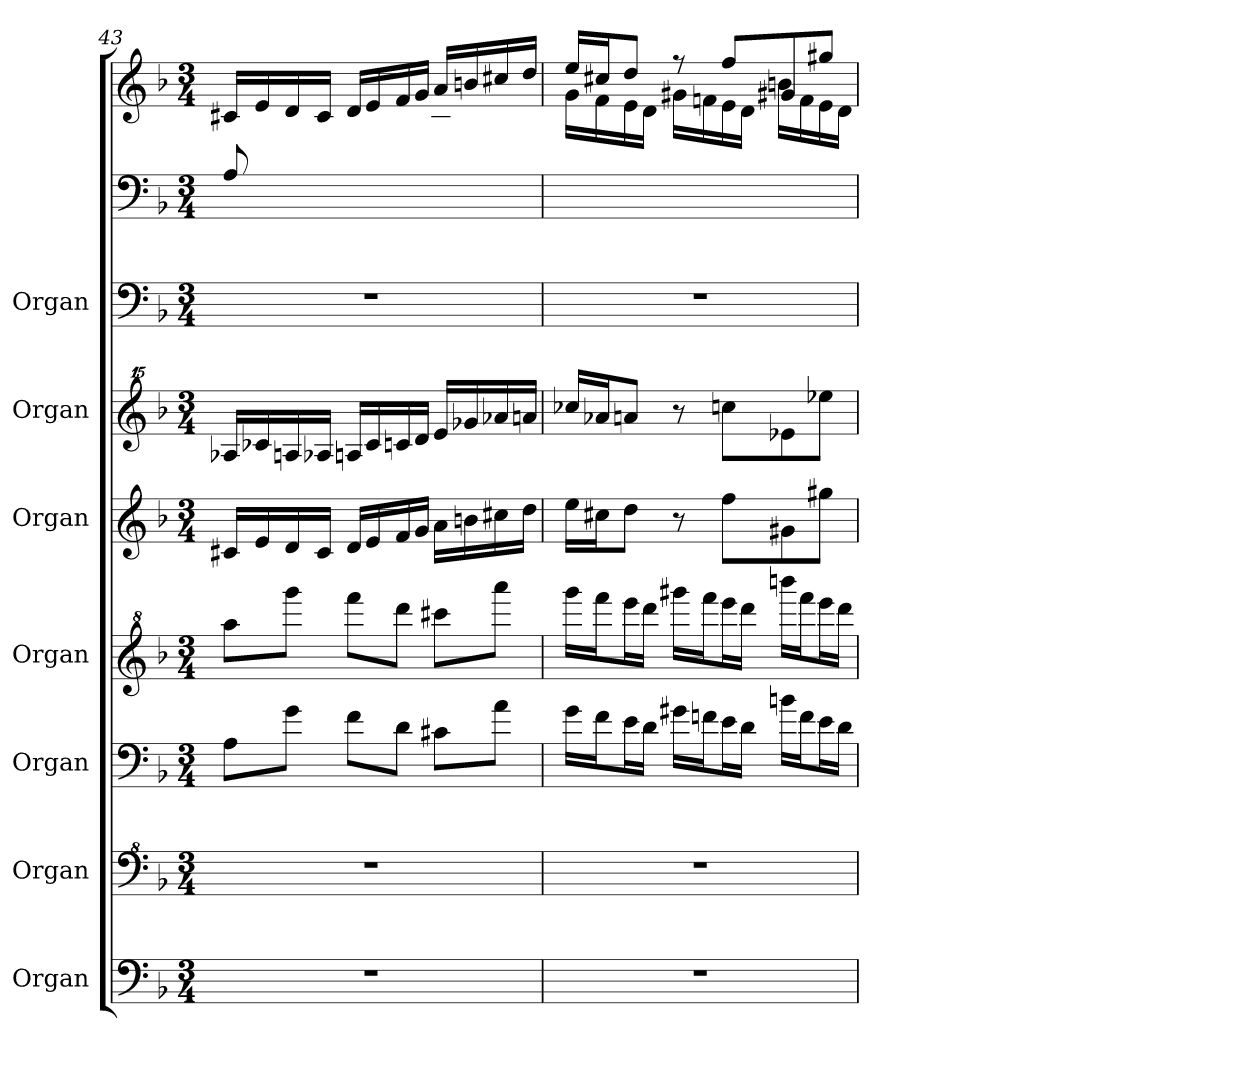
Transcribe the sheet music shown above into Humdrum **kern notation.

**kern	**kern	**kern	**kern	**kern	**kern	**kern	**kern	**kern
*part7	*part6	*part5	*part4	*part3	*part2	*part1	*part1	*part1
*staff9	*staff8	*staff7	*staff6	*staff5	*staff4	*staff3	*staff2	*staff1
*I"Organ	*I"Organ	*I"Organ	*I"Organ	*I"Organ	*I"Organ	*I"Organ	*	*
*	*I'Org.	*	*	*	*	*	*	*
*clefF4	*clefF^4	*clefF4	*clefG^2	*clefG2	*clefG^^2	*clefF4	*clefF4	*clefG2
*k[b-]	*k[b-]	*k[b-]	*k[b-]	*k[b-]	*k[b-]	*k[b-]	*k[b-]	*k[b-]
*M3/4	*M3/4	*M3/4	*M3/4	*M3/4	*M3/4	*M3/4	*M3/4	*M3/4
=43	=43	=43	=43	=43	=43	=43	=43	=43
*	*	*	*	*	*	*	*^	*^
2.r	2.r	8A\L	8aaa\L	16c#X/LL	16aa-X/LL	2.r	8A/L	2.ryy	16c#X/LL	8ryy
.	.	.	.	16e/	16ccc-X/	.	.	.	16e/	.
.	.	8g\J	8gggg\J	16d/	16aan/	.	2ryy	.	16d/	8g\
.	.	.	.	16c#/JJ	16aa-X/JJ	.	.	.	16c#/JJ	.
.	.	8f\L	8ffff\L	16d/LL	16aan/LL	.	.	.	16d/LL	8f\
.	.	.	.	16e/	16ccc-/	.	.	.	16e/	.
.	.	8d\J	8dddd\J	16f/	16cccn/	.	.	.	16f/	8d\
.	.	.	.	16g/JJ	16ddd/JJ	.	.	.	16g/JJ	.
.	.	8c#X\L	8cccc#X\L	16a/LL	16eee/LL	.	.	.	16a/LL	8c#X\
.	.	.	.	16bn\	16ggg-X/	.	.	.	16bn/	.
.	.	8a\J	8aaaa\J	16cc#X\	16aaa-X/	.	8ryy	.	16cc#X/	8a\J
.	.	.	.	16dd\JJ	16aaan/JJ	.	.	.	16dd/JJ	.
*	*	*	*	*	*	*	*v	*v	*	*
!!LO:PB:g=z	!!
=44	=44	=44	=44	=44	=44	=44	=44	=44	=44
*	*	*^	*^	*	*	*	*	*	*
2.r	2.r	16g\LL	2.ryy	16gggg\LL	2.ryy	16ee\LL	16cccc-X\LL	2.r	2.ryy	16ee/LL	16g\LL
.	.	16f\J	.	16ffff\J	.	16cc#X\J	16aaa-X/J	.	.	16cc#X/J	16f\
.	.	16e\L	.	16eeee\L	.	8dd\J	8aaan/J	.	.	8dd/J	16e\
.	.	16d\JJ	.	16dddd\JJ	.	.	.	.	.	.	16d\JJ
.	.	16g#X\LL	.	16gggg#X\LL	.	8r	8r	.	.	8r	16g#X\LL
.	.	16fn\J	.	16ffff\J	.	.	.	.	.	.	16fn\
.	.	16e\L	.	16eeee\L	.	8ff\L	8ccccn\L	.	.	8ff/L	16e\
.	.	16d\JJ	.	16dddd\JJ	.	.	.	.	.	.	16d\JJ
.	.	16bn\LL	.	16bbbbn\LL	.	8g#X/	8eee-X/	.	.	8g#X/	16bn\LL
.	.	16f\J	.	16ffff\J	.	.	.	.	.	.	16f\
.	.	16e\L	.	16eeee\L	.	8gg#X\J	8eeee-X\J	.	.	8gg#X/J	16e\
.	.	16d\JJ	.	16dddd\JJ	.	.	.	.	.	.	16d\JJ
*	*	*v	*v	*	*	*	*	*	*	*v	*v
*	*	*	*v	*v	*	*	*	*	*
=	=	=	=	=	=	=	=	=
*-	*-	*-	*-	*-	*-	*-	*-	*-
